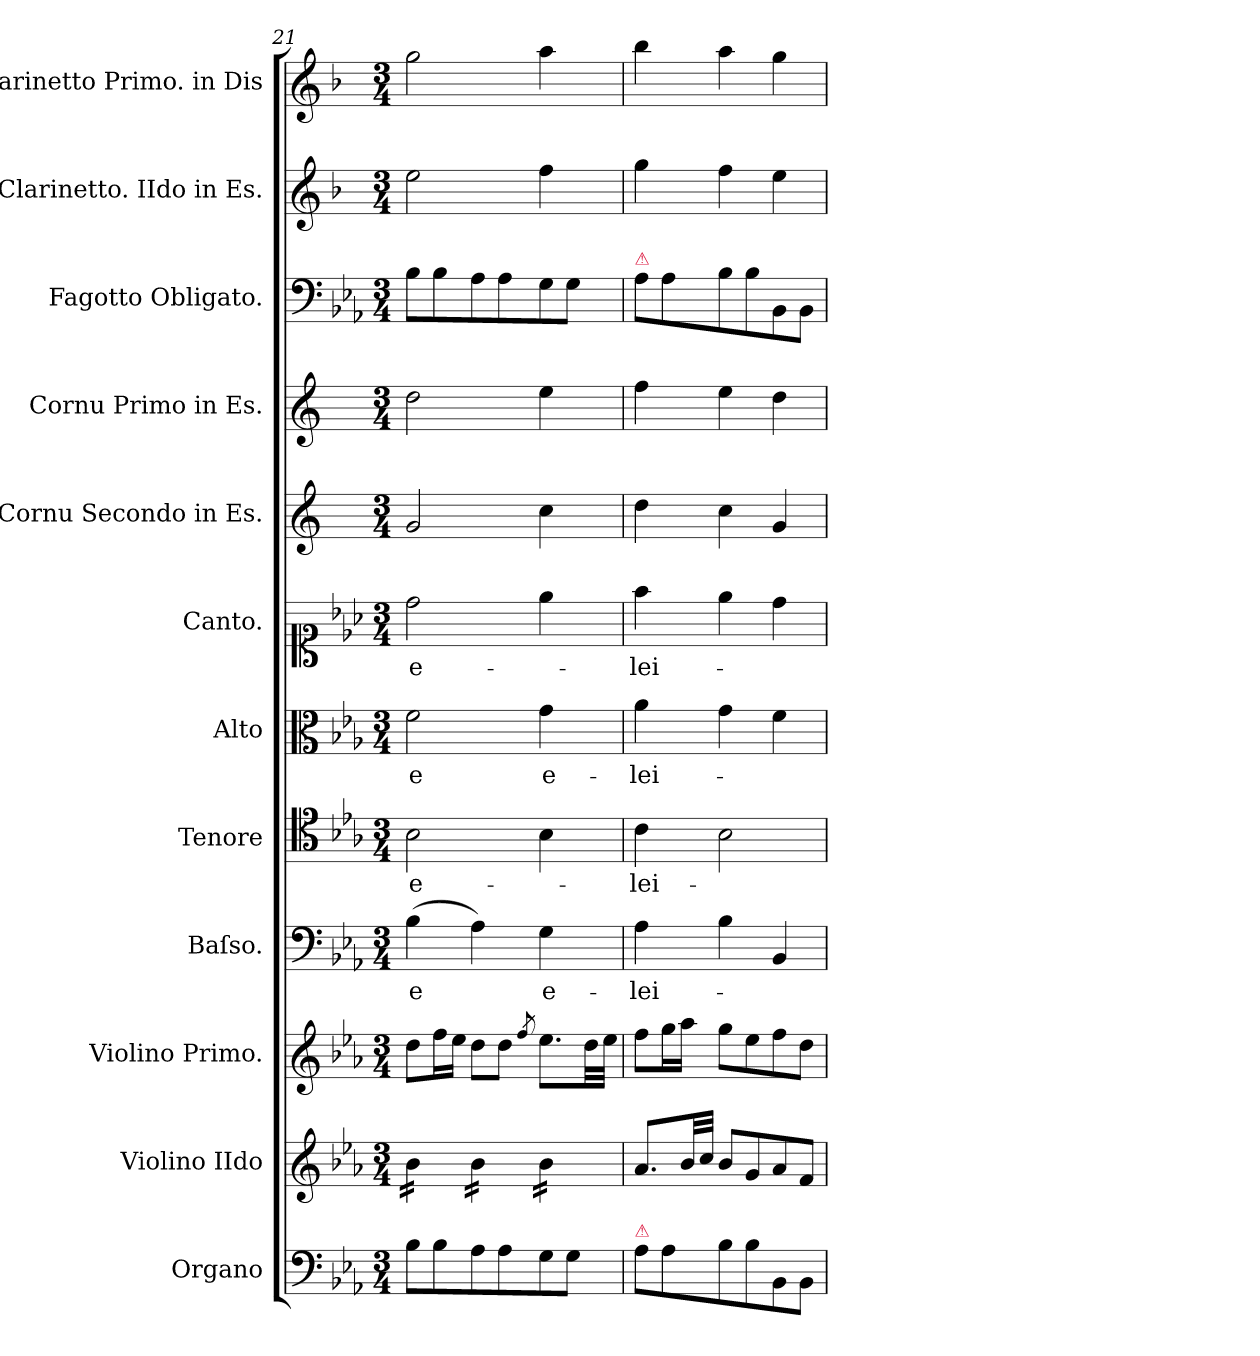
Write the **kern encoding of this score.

**kern	**kern	**kern	**kern	**text	**kern	**text	**kern	**text	**kern	**text	**kern	**kern	**kern	**kern	**kern
*part12	*part11	*part10	*part9	*part9	*part8	*part8	*part7	*part7	*part6	*part6	*part5	*part4	*part3	*part2	*part1
*staff12	*staff11	*staff10	*staff9	*staff9	*staff8	*staff8	*staff7	*staff7	*staff6	*staff6	*staff5	*staff4	*staff3	*staff2	*staff1
*I"Organo	*I"Violino IIdo	*I"Violino Primo.	*I"Baſso.	*	*I"Tenore	*	*I"Alto	*	*I"Canto.	*	*I"Cornu Secondo in Es.	*I"Cornu Primo in Es.	*I"Fagotto Obligato.	*I"Clarinetto. IIdo in Es.	*I"Clarinetto Primo. in Dis
*I'org	*I'vl II	*I'vl I	*I'B	*	*I'T	*	*I'A	*	*	*	*I'cor 2 in E♭	*I'cor 1 in E♭	*I'fag	*I'cl 2 in E♭	*I'cl 2 in E♭
*clefF4	*clefG2	*clefG2	*clefF4	*	*clefC4	*	*clefC3	*	*clefC1	*	*clefG2	*clefG2	*clefF4	*clefG2	*clefG2
*	*	*	*	*	*	*	*	*	*	*	*ITrd5c9	*ITrd5c9	*	*ITrd1c2	*ITrd1c2
*k[b-e-a-]	*k[b-e-a-]	*k[b-e-a-]	*k[b-e-a-]	*	*k[b-e-a-]	*	*k[b-e-a-]	*	*k[b-e-a-]	*	*k[b-e-a-]	*k[b-e-a-]	*k[b-e-a-]	*k[b-e-a-]	*k[b-e-a-]
*M3/4	*M3/4	*M3/4	*M3/4	*	*M3/4	*	*M3/4	*	*M3/4	*	*M3/4	*M3/4	*M3/4	*M3/4	*M3/4
=21	=21	=21	=21	=21	=21	=21	=21	=21	=21	=21	=21	=21	=21	=21	=21
*	*tremolo	*	*	*	*	*	*	*	*	*	*	*	*	*	*
8B-\L	16b-\LL	8dd\L	(4B-\	-e	2B-\	-e-	2f\	-e	2dd\	-e-	2B-/	2f\	8B-\L	2dd\	2ff\
.	16b-\	.	.	.	.	.	.	.	.	.	.	.	.	.	.
8B-\	16b-\	16ff\L	.	.	.	.	.	.	.	.	.	.	8B-\	.	.
.	16b-\JJ	16ee-\JJ	.	.	.	.	.	.	.	.	.	.	.	.	.
8A-\	16b-\LL	8dd\L	4A-\)	.	.	.	.	.	.	.	.	.	8A-\	.	.
.	16b-\	.	.	.	.	.	.	.	.	.	.	.	.	.	.
8A-\	16b-\	8dd\J	.	.	.	.	.	.	.	.	.	.	8A-\	.	.
.	16b-\JJ	.	.	.	.	.	.	.	.	.	.	.	.	.	.
.	.	8qff/	.	.	.	.	.	.	.	.	.	.	.	.	.
8G\	16b-\LL	8.ee-\L	4G\	e-	4B-\	.	4g\	e-	4ee-\	.	4e-\	4g\	8G\	4ee-\	4gg\
.	16b-\	.	.	.	.	.	.	.	.	.	.	.	.	.	.
8G\J	16b-\	.	.	.	.	.	.	.	.	.	.	.	8G\J	.	.
.	16b-\JJ	32dd\LL	.	.	.	.	.	.	.	.	.	.	.	.	.
*	*Xtremolo	*	*	*	*	*	*	*	*	*	*	*	*	*	*
.	.	32ee-\JJJ	.	.	.	.	.	.	.	.	.	.	.	.	.
=22	=22	=22	=22	=22	=22	=22	=22	=22	=22	=22	=22	=22	=22	=22	=22
!	!	!	!	!	!	!	!	!	!	!	!	!	!LO:TX:a:color=crimson:t=⚠	!	!
!LO:TX:a:color=crimson:t=⚠	!	!	!	!	!	!	!	!	!	!	!	!	!	!	!
8A-\L	8.a-/L	8ff\L	4A-\	-lei-	4c\	-lei-	4a-\	-lei-	4ff\	-lei-	4f\	4a-\	8A-\L	4ff\	4aa-\
8A-\	.	16gg\L	.	.	.	.	.	.	.	.	.	.	8A-\	.	.
.	32b-/LL	16aa-\JJ	.	.	.	.	.	.	.	.	.	.	.	.	.
.	32cc/JJJ	.	.	.	.	.	.	.	.	.	.	.	.	.	.
8B-\	8b-/L	8gg\L	4B-\	.	2B-\	.	4g\	.	4ee-\	.	4e-\	4g\	8B-\	4ee-\	4gg\
8B-\	8g/	8ee-\	.	.	.	.	.	.	.	.	.	.	8B-\	.	.
8BB-/	8a-/	8ff\	4BB-/	.	.	.	4f\	.	4dd\	.	4B-/	4f\	8BB-/	4dd\	4ff\
8BB-/J	8f/J	8dd\J	.	.	.	.	.	.	.	.	.	.	8BB-/J	.	.
=	=	=	=	=	=	=	=	=	=	=	=	=	=	=	=
*-	*-	*-	*-	*-	*-	*-	*-	*-	*-	*-	*-	*-	*-	*-	*-
